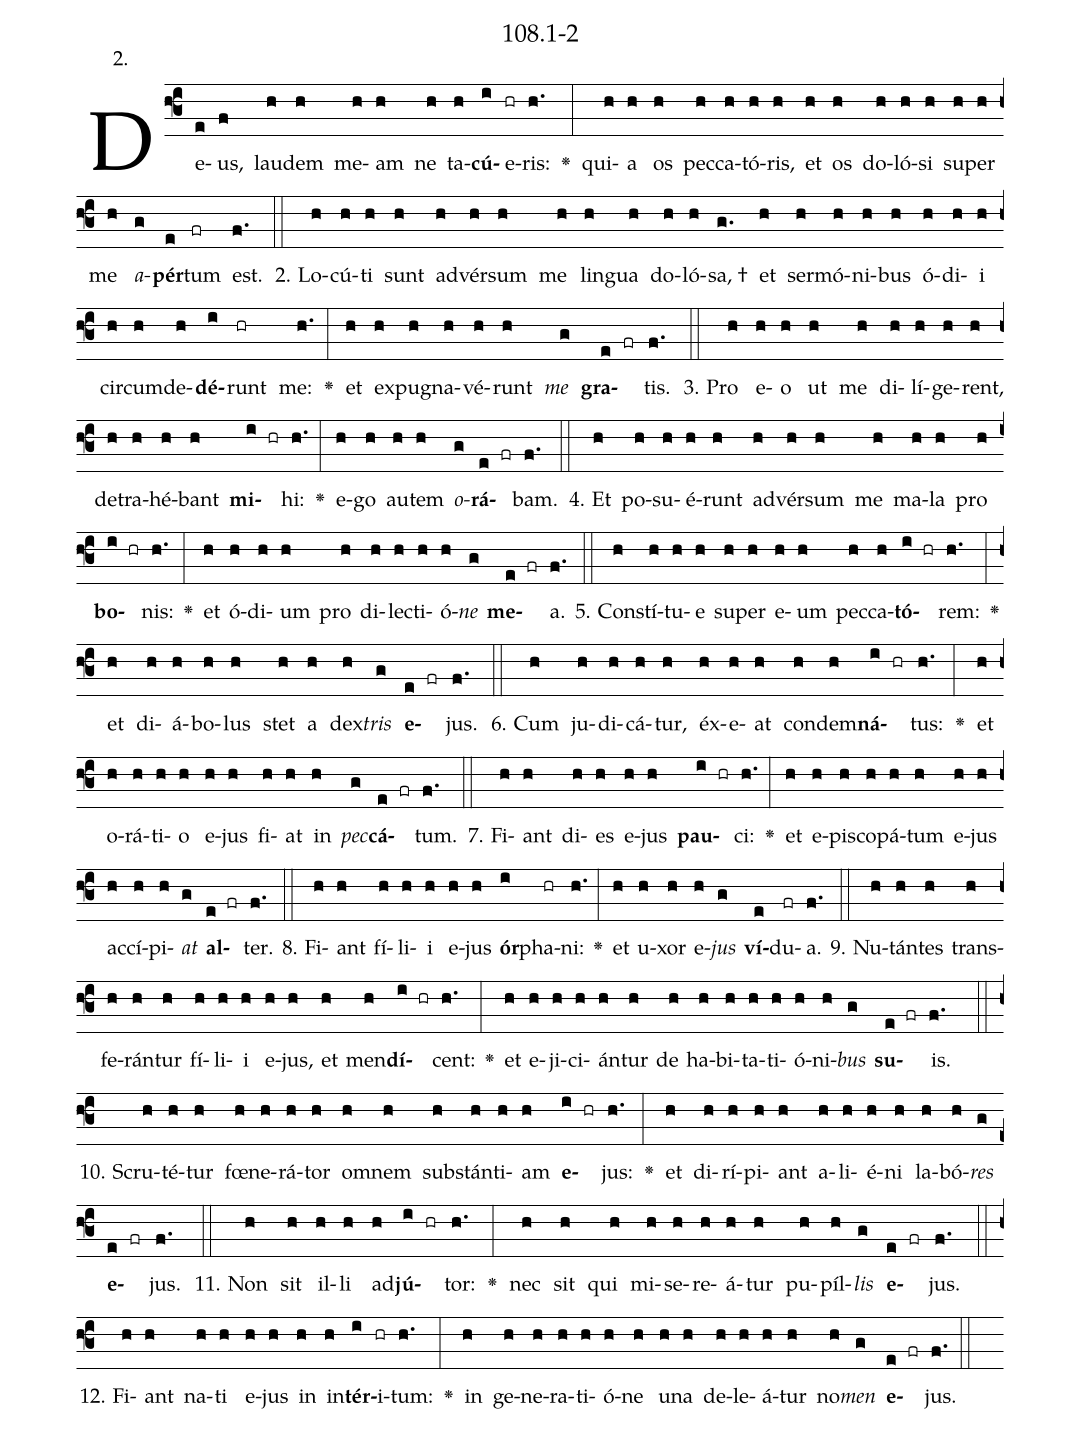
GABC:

name: 108.1-2;
annotation: 2.;
%%
(f3)De(e)us,(f) lau(h)dem(h) me(h)am(h) ne(h) ta(h)<b>cú</b>(i)e(hr)ris:(h.) <v>\greheightstar</v>(:) qui(h)a(h) os(h) pec(h)ca(h)tó(h)ris,(h) et(h) os(h) do(h)ló(h)si(h) su(h)per(h) me(h) <i>a</i>(g)<b>pér</b>(e)tum(fr) est.(f.) (::)
2. Lo(h)cú(h)ti(h) sunt(h) ad(h)vér(h)sum(h) me(h) lin(h)gua(h) do(h)ló(h)sa, †(g.) et(h) ser(h)mó(h)ni(h)bus(h) ó(h)di(h)i(h) cir(h)cum(h)de(h)<b>dé</b>(i)runt(hr) me:(h.) <v>\greheightstar</v>(:) et(h) ex(h)pu(h)gna(h)vé(h)runt(h) <i>me</i>(g) <b>gra</b>(e fr)tis.(f.) (::)
3. Pro(h) e(h)o(h) ut(h) me(h) di(h)lí(h)ge(h)rent,(h) de(h)tra(h)hé(h)bant(h) <b>mi</b>(i hr)hi:(h.) <v>\greheightstar</v>(:) e(h)go(h) au(h)tem(h) <i>o</i>(g)<b>rá</b>(e fr)bam.(f.) (::)
4. Et(h) po(h)su(h)é(h)runt(h) ad(h)vér(h)sum(h) me(h) ma(h)la(h) pro(h) <b>bo</b>(i hr)nis:(h.) <v>\greheightstar</v>(:) et(h) ó(h)di(h)um(h) pro(h) di(h)lec(h)ti(h)ó(h)<i>ne</i>(g) <b>me</b>(e fr)a.(f.) (::)
5. Con(h)stí(h)tu(h)e(h) su(h)per(h) e(h)um(h) pec(h)ca(h)<b>tó</b>(i hr)rem:(h.) <v>\greheightstar</v>(:) et(h) di(h)á(h)bo(h)lus(h) stet(h) a(h) dex(h)<i>tris</i>(g) <b>e</b>(e fr)jus.(f.) (::)
6. Cum(h) ju(h)di(h)cá(h)tur,(h) éx(h)e(h)at(h) con(h)dem(h)<b>ná</b>(i hr)tus:(h.) <v>\greheightstar</v>(:) et(h) o(h)rá(h)ti(h)o(h) e(h)jus(h) fi(h)at(h) in(h) <i>pec</i>(g)<b>cá</b>(e fr)tum.(f.) (::)
7. Fi(h)ant(h) di(h)es(h) e(h)jus(h) <b>pau</b>(i hr)ci:(h.) <v>\greheightstar</v>(:) et(h) e(h)pis(h)co(h)pá(h)tum(h) e(h)jus(h) ac(h)cí(h)pi(h)<i>at</i>(g) <b>al</b>(e fr)ter.(f.) (::)
8. Fi(h)ant(h) fí(h)li(h)i(h) e(h)jus(h) <b>ór</b>(i)pha(hr)ni:(h.) <v>\greheightstar</v>(:) et(h) u(h)xor(h) e(h)<i>jus</i>(g) <b>ví</b>(e)du(fr)a.(f.) (::)
9. Nu(h)tán(h)tes(h) trans(h)fe(h)rán(h)tur(h) fí(h)li(h)i(h) e(h)jus,(h) et(h) men(h)<b>dí</b>(i hr)cent:(h.) <v>\greheightstar</v>(:) et(h) e(h)ji(h)ci(h)án(h)tur(h) de(h) ha(h)bi(h)ta(h)ti(h)ó(h)ni(h)<i>bus</i>(g) <b>su</b>(e fr)is.(f.) (::)
10. Scru(h)té(h)tur(h) fœ(h)ne(h)rá(h)tor(h) om(h)nem(h) sub(h)stán(h)ti(h)am(h) <b>e</b>(i hr)jus:(h.) <v>\greheightstar</v>(:) et(h) di(h)rí(h)pi(h)ant(h) a(h)li(h)é(h)ni(h) la(h)bó(h)<i>res</i>(g) <b>e</b>(e fr)jus.(f.) (::)
11. Non(h) sit(h) il(h)li(h) ad(h)<b>jú</b>(i hr)tor:(h.) <v>\greheightstar</v>(:) nec(h) sit(h) qui(h) mi(h)se(h)re(h)á(h)tur(h) pu(h)píl(h)<i>lis</i>(g) <b>e</b>(e fr)jus.(f.) (::)
12. Fi(h)ant(h) na(h)ti(h) e(h)jus(h) in(h) in(h)<b>tér</b>(i)i(hr)tum:(h.) <v>\greheightstar</v>(:) in(h) ge(h)ne(h)ra(h)ti(h)ó(h)ne(h) u(h)na(h) de(h)le(h)á(h)tur(h) no(h)<i>men</i>(g) <b>e</b>(e fr)jus.(f.) (::)
